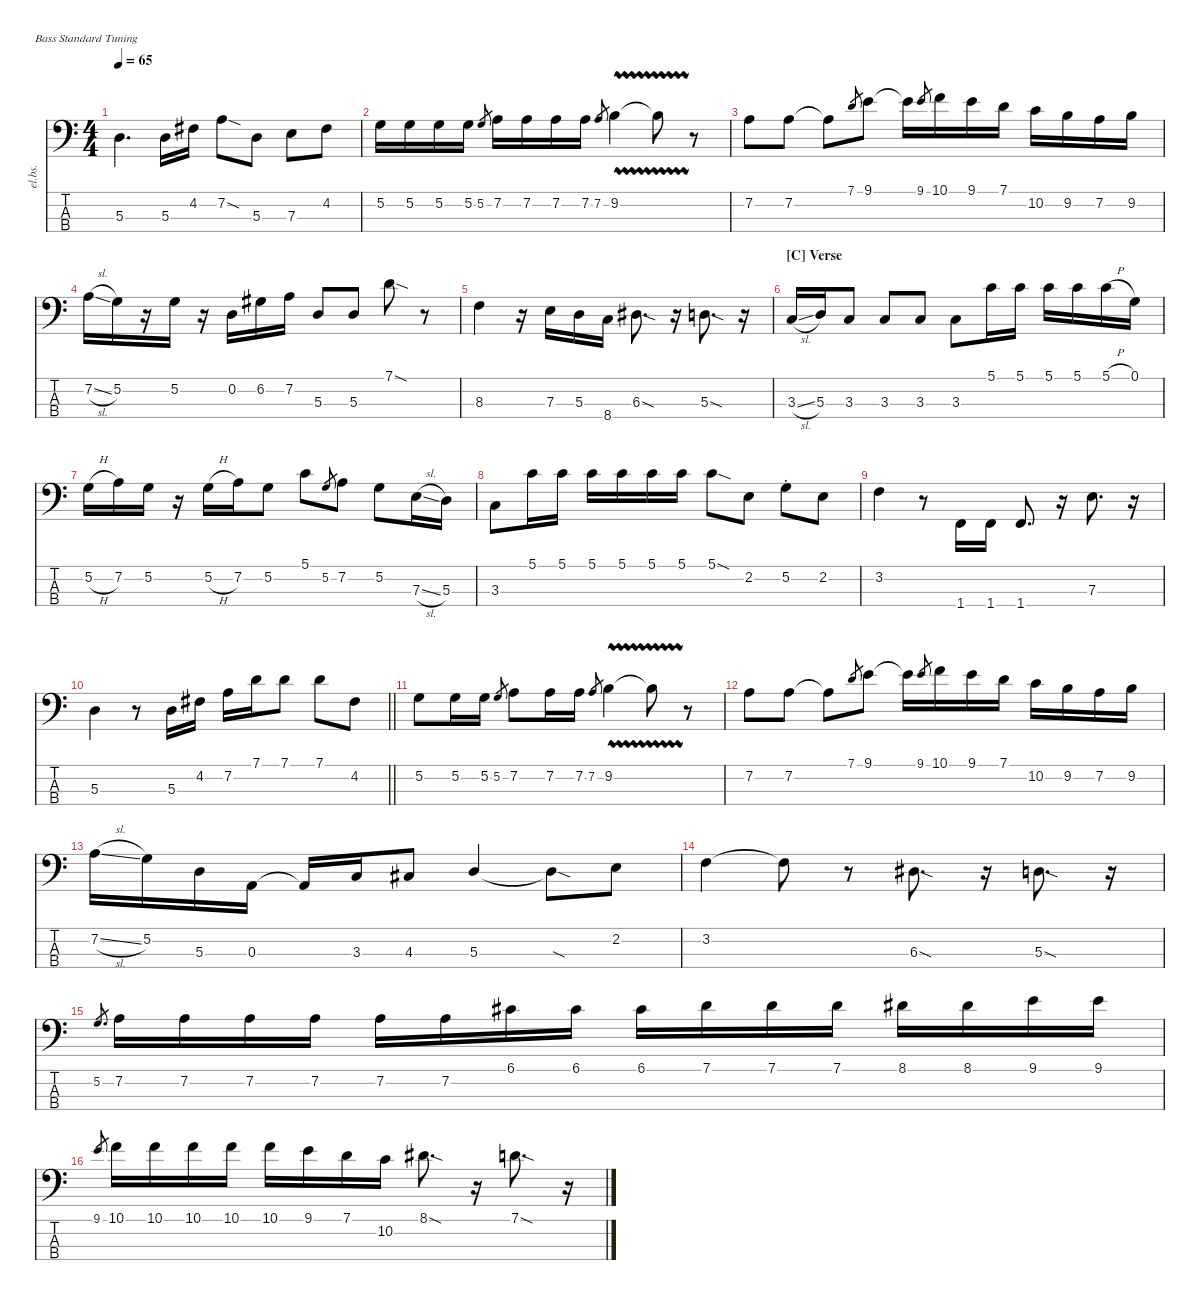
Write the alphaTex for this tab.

\defaultSystemsLayout 4
\hideDynamics
\bracketExtendMode nobrackets
\track ("Electric Bass" "el.bs.") {instrument electricbassfinger}
\staff {score tabs}
\tuning (G2 D2 A1 E1)
\ts (4 4)
\tempo 65
\clef f4
\ks c
5.3.4{d dy mf beam Down} 5.3.16{beam Down} 4.2{acc #}.16{beam Down} 7.2{sod}.8{beam Down} 5.3.8{beam Down} 7.3.8{beam Down} 4.2{acc #}.8{beam Down} |
5.2.16{beam Down} 5.2.16{beam Down} 5.2.16{beam Down} 5.2.16{beam Down} 5.2.8{gr beam Up} 7.2.16{beam Down} 7.2.16{beam Down} 7.2.16{beam Down} 7.2.16{beam Down} 7.2.8{gr beam Up} 9.2{vw}.4{beam Down} 9.2{t}.8{beam Down} r.8{beam Down} |
7.2.8{beam Down} 7.2.8{beam Down} 7.2{t}.8{beam Down} 7.1.8{gr beam Up} 9.1.8{beam Down} 9.1{t}.16{beam Down} 9.1.8{gr beam Up} 10.1.16{beam Down} 9.1.16{beam Down} 7.1.16{beam Down} 10.2.16{beam Down} 9.2.16{beam Down} 7.2.16{beam Down} 9.2.16{beam Down} |
7.2{sl}.16{beam Down} 5.2.16{beam Down} r.16{beam Down} 5.2.16{beam Down} r.16{beam Down} 0.2.16{beam Down} 6.2{acc #}.16{beam Down} 7.2.16{beam Down} 5.3.8{beam Up} 5.3.8{beam Up} 7.1{sod}.8{beam Down} r.8{beam Down} |
8.3.4{beam Down} r.16{beam Down} 7.3.16{beam Down} 5.3.16{beam Down} 8.4.16{beam Down} 6.3{sod acc #}.8{d beam Down} r.16{beam Down} 5.3{sod}.8{d beam Down} r.16{beam Down} |
\section ("C" "Verse")
3.3{sl}.16{beam Up} 5.3.16{beam Up} 3.3.8{beam Up} 3.3.8{beam Up} 3.3.8{beam Up} 3.3.8{beam Down} 5.1.16{beam Down} 5.1.16{beam Down} 5.1.16{beam Down} 5.1.16{beam Down} 5.1{h}.16{beam Down} 0.1.16{beam Down} |
5.2{h}.16{beam Down} 7.2.16{beam Down} 5.2.16{beam Down} r.16{beam Down} 5.2{h}.16{beam Down} 7.2.16{beam Down} 5.2.8{beam Down} 5.1.8{beam Down} 5.2.8{gr beam Up} 7.2.8{beam Down} 5.2.8{beam Down} 7.3{sl}.16{beam Down} 5.3.16{beam Down} |
3.3.8{beam Down} 5.1.16{beam Down} 5.1.16{beam Down} 5.1.16{beam Down} 5.1.16{beam Down} 5.1.16{beam Down} 5.1.16{beam Down} 5.1{sod}.8{beam Down} 2.2.8{beam Down} 5.2{st}.8{beam Down} 2.2.8{beam Down} |
3.2.4{beam Down} r.8{beam Down} 1.4.16{beam Up} 1.4.16{beam Up} 1.4.8{d beam Up} r.16{beam Down} 7.3.8{d beam Down} r.16{beam Down} |
\barLineRight lightlight
5.3.4{beam Down} r.8{beam Down} 5.3.16{beam Down} 4.2{acc #}.16{beam Down} 7.2.16{beam Down} 7.1.16{beam Down} 7.1.8{beam Down} 7.1.8{beam Down} 4.2{acc #}.8{beam Down} |
5.2.8{beam Down} 5.2.16{beam Down} 5.2.16{beam Down} 5.2.8{gr beam Up} 7.2.8{beam Down} 7.2.16{beam Down} 7.2.16{beam Down} 7.2.8{gr beam Up} 9.2{vw}.4{beam Down} 9.2{t}.8{beam Down} r.8{beam Down} |
7.2.8{beam Down} 7.2.8{beam Down} 7.2{t}.8{beam Down} 7.1.8{gr beam Up} 9.1.8{beam Down} 9.1{t}.16{beam Down} 9.1.8{gr beam Up} 10.1.16{beam Down} 9.1.16{beam Down} 7.1.16{beam Down} 10.2.16{beam Down} 9.2.16{beam Down} 7.2.16{beam Down} 9.2.16{beam Down} |
7.2{sl}.16{beam Down} 5.2.16{beam Down} 5.3.16{beam Down} 0.3.16{beam Down} 0.3{t}.16{beam Up} 3.3.16{beam Up} 4.3{acc #}.8{beam Up} 5.3.4{beam Up} 5.3{sod t}.8{beam Down} 2.2.8{beam Down} |
3.2.4{beam Down} 3.2{t}.8{beam Down} r.8{beam Down} 6.3{sod acc #}.8{d beam Down} r.16{beam Down} 5.3{sod}.8{d beam Down} r.16{beam Down} |
5.2.8{d gr beam Up} 7.2.16{beam Down} 7.2.16{beam Down} 7.2.16{beam Down} 7.2.16{beam Down} 7.2.16{beam Down} 7.2.16{beam Down} 6.1{acc #}.16{beam Down} 6.1{acc #}.16{beam Down} 6.1{acc #}.16{beam Down} 7.1.16{beam Down} 7.1.16{beam Down} 7.1.16{beam Down} 8.1{acc #}.16{beam Down} 8.1{acc #}.16{beam Down} 9.1.16{beam Down} 9.1.16{beam Down} |
9.1.8{gr beam Up} 10.1.16{beam Down} 10.1.16{beam Down} 10.1.16{beam Down} 10.1.16{beam Down} 10.1.16{beam Down} 9.1.16{beam Down} 7.1.16{beam Down} 10.2.16{beam Down} 8.1{sod acc #}.8{d beam Down} r.16{beam Down} 7.1{sod}.8{d beam Down} r.16{beam Down}
